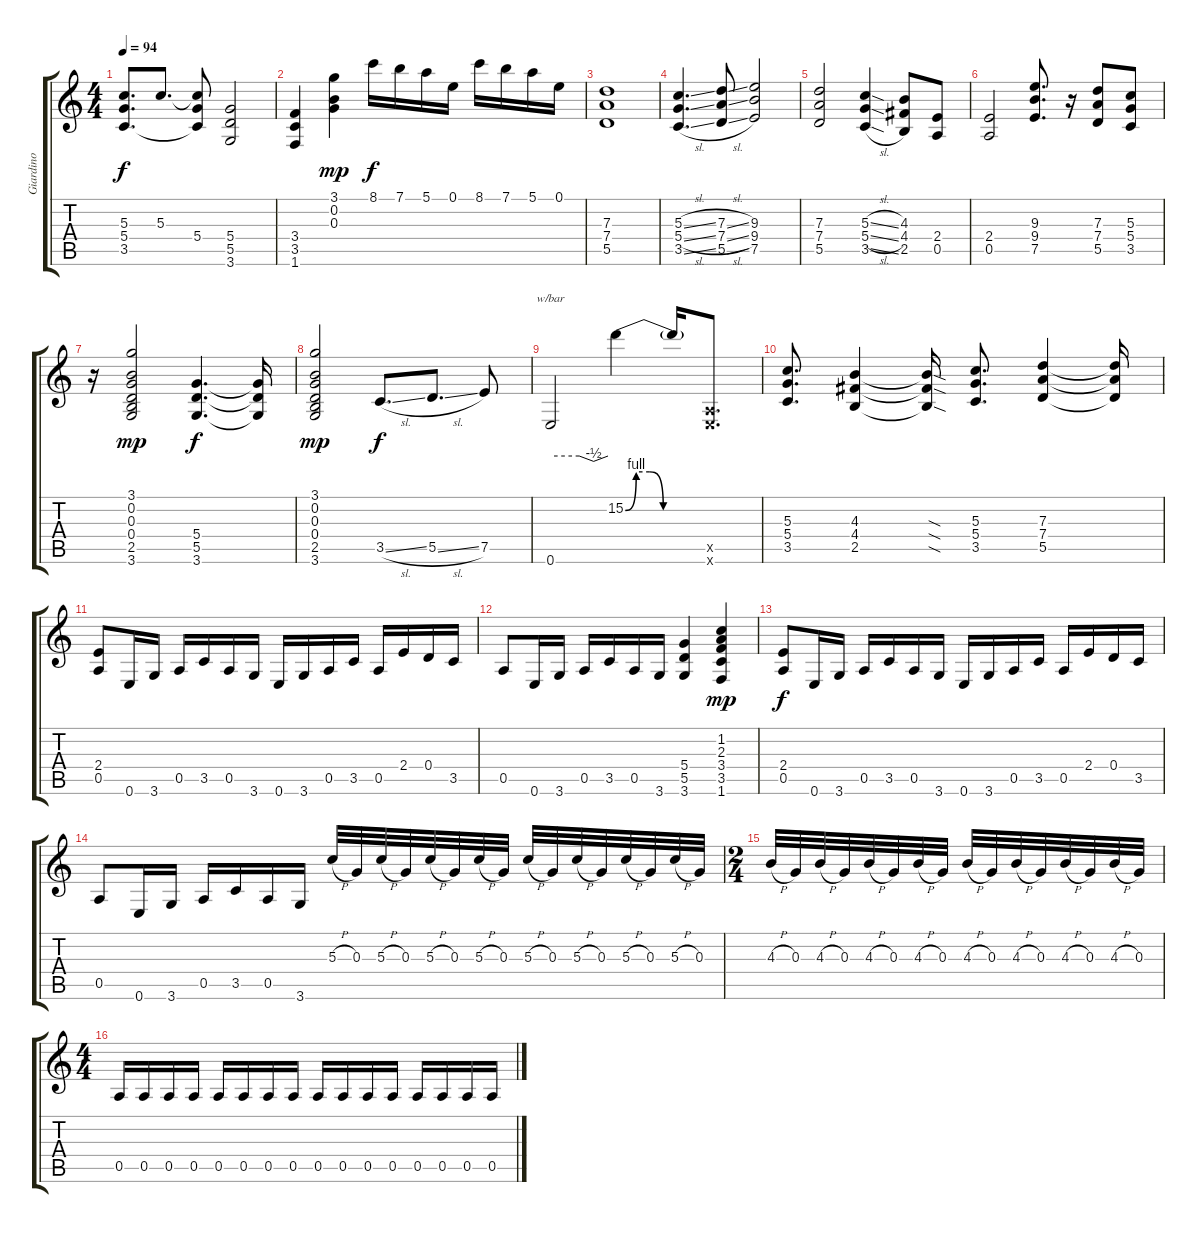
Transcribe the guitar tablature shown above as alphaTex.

\track ("Giardino" "Giardino") {instrument distortionguitar}
\staff {score tabs}
\tuning (E4 B3 G3 D3 A2 E2) {hide}
\ts (4 4)
\tempo 94
\clef g2
\ks c
(5.3 5.4 3.5).8{d dy f} 5.3.8{d} (5.3{t} 5.4 3.5{t}).8 (5.4 5.5 3.6).2 |
(3.4 3.5 1.6).4 (3.1 0.2 0.3).4{dy mp} 8.1.16{dy f} 7.1.16 5.1.16 0.1.16 8.1.16 7.1.16 5.1.16 0.1.16 |
(7.3 7.4 5.5).1 |
(5.3{sl} 5.4{sl} 3.5{sl}).4{d} (7.3{sl} 7.4{sl} 5.5{sl}).8 (9.3 9.4 7.5).2 |
(7.3 7.4 5.5).2 (5.3{sl} 5.4{sl} 3.5{sl}).4 (4.3 4.4 2.5).8 (2.4 0.5).8 |
(2.4 0.5).2 (9.3 9.4 7.5).8{d} r.16 (7.3 7.4 5.5).8 (5.3 5.4 3.5).8 |
r.16 (3.1 0.2 0.3 0.4 2.5 3.6).2{dy mp} (5.4 5.5 3.6).4{d dy f} (5.4{t} 5.5{t} 3.6{t}).16 |
(3.1 0.2 0.3 0.4 2.5 3.6).2{dy mp} 3.5{sl}.8{d dy f} 5.5{sl}.8{d} 7.5.8 |
0.6.2{tbe (custom default 0 0 30 0 45 -2 60 0)} 15.2{be (custom 0 0 8 4 18 4 28 0 60 0)}.4 15.2{t}.16 (0.5{x} 0.6{x}).8{d} |
(5.3 5.4 3.5).8{d} (4.3 4.4 2.5).4 (4.3{sod t} 4.4{sod t} 2.5{sod t}).16 (5.3 5.4 3.5).8{d} (7.3 7.4 5.5).4 (7.3{t} 7.4{t} 5.5{t}).16 |
(2.4 0.5).8 0.6.16 3.6.16 0.5.16 3.5.16 0.5.16 3.6.16 0.6.16 3.6.16 0.5.16 3.5.16 0.5.16 2.4.16 0.4.16 3.5.16 |
0.5.8 0.6.16 3.6.16 0.5.16 3.5.16 0.5.16 3.6.16 (5.4 5.5 3.6).4 (1.2 2.3 3.4 3.5 1.6).4{dy mp} |
(2.4 0.5).8{dy f} 0.6.16 3.6.16 0.5.16 3.5.16 0.5.16 3.6.16 0.6.16 3.6.16 0.5.16 3.5.16 0.5.16 2.4.16 0.4.16 3.5.16 |
0.5.8 0.6.16 3.6.16 0.5.16 3.5.16 0.5.16 3.6.16 5.3{h}.32 0.3.32 5.3{h}.32 0.3.32 5.3{h}.32 0.3.32 5.3{h}.32 0.3.32 5.3{h}.32 0.3.32 5.3{h}.32 0.3.32 5.3{h}.32 0.3.32 5.3{h}.32 0.3.32 |
\ts (2 4)
4.3{h}.32 0.3.32 4.3{h}.32 0.3.32 4.3{h}.32 0.3.32 4.3{h}.32 0.3.32 4.3{h}.32 0.3.32 4.3{h}.32 0.3.32 4.3{h}.32 0.3.32 4.3{h}.32 0.3.32 |
\ts (4 4)
0.5.16 0.5.16 0.5.16 0.5.16 0.5.16 0.5.16 0.5.16 0.5.16 0.5.16 0.5.16 0.5.16 0.5.16 0.5.16 0.5.16 0.5.16 0.5.16
